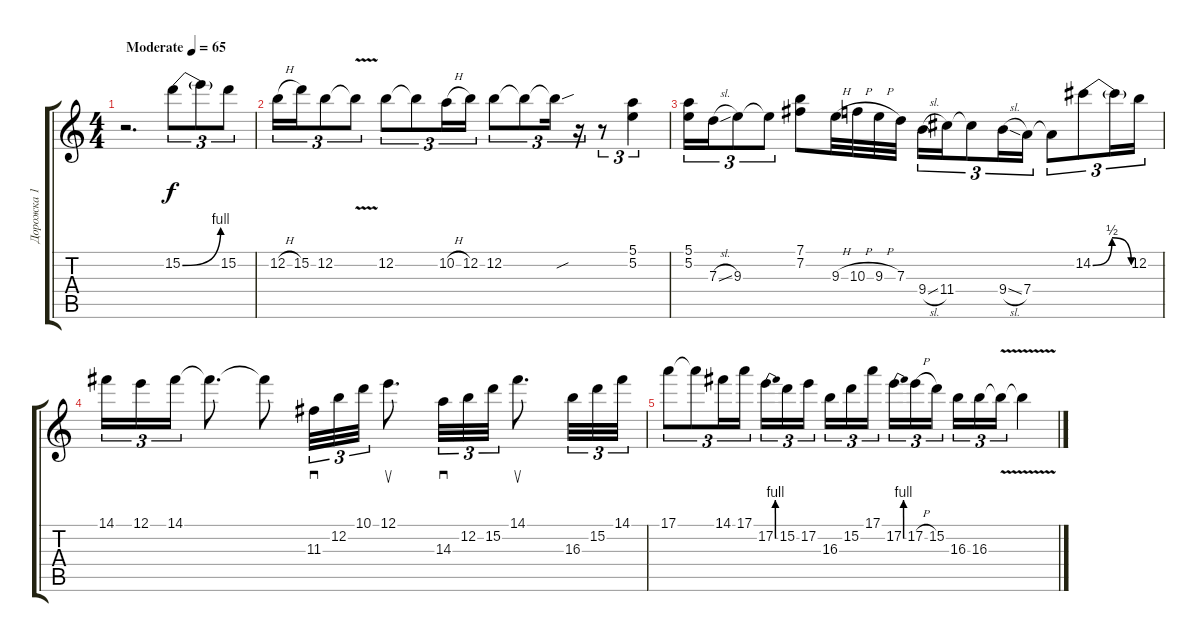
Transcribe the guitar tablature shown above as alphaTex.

\track ("Дорожка 1" "Дорожка 1") {instrument overdrivenguitar}
\staff {score tabs}
\tuning (E4 B3 G3 D3 A2 E2) {hide}
\ts (4 4)
\tempo (65 "Moderate")
\clef g2
\ks c
r.2{d dy f instrument overdrivenguitar} 15.2{be (bend 0 0 60 4)}.8{tu (3 2)} 15.2{t}.8{tu (3 2)} 15.2.8{tu (3 2)} |
12.2{h}.16{tu (3 2)} 15.2.16{tu (3 2)} 12.2.8{tu (3 2)} 12.2{v t}.8{tu (3 2)} 12.2.8{tu (3 2)} 12.2{t}.8{tu (3 2)} 10.2{h}.16{tu (3 2)} 12.2.16{tu (3 2)} 12.2.8{tu (3 2)} 12.2{t}.8{tu (3 2)} 12.2{sou t}.16{tu (3 2)} r.16{tu (3 2)} r.8{tu (3 2)} (5.1 5.2).4{tu (3 2)} |
(5.1 5.2).16{tu (3 2)} 7.3{sl}.16{tu (3 2)} 9.3.8{tu (3 2)} 9.3{t}.8{tu (3 2)} (7.1 7.2).8 9.3{h}.32 10.3{h}.32 9.3{h}.32 7.3.32 9.4{sl}.16{tu (3 2)} 11.4.16{tu (3 2)} 11.4{t}.8{tu (3 2)} 9.4{sl}.16{tu (3 2)} 7.4.16{tu (3 2)} 7.4{t}.8{tu (3 2)} 14.2{be (bendrelease 0 0 30 2 30 2 60 0)}.8{tu (3 2)} 14.2{t}.16{tu (3 2)} 12.2.16{tu (3 2)} |
14.1.16{tu (3 2)} 12.1.16{tu (3 2)} 14.1.16{tu (3 2)} 14.1{t}.8{d} 14.1{t}.8 11.3.32{sd tu (3 2)} 12.2.32{tu (3 2)} 10.1.32{tu (3 2)} 12.1.8{d su} 14.3.32{sd tu (3 2)} 12.2.32{tu (3 2)} 15.2.32{tu (3 2)} 14.1.8{d su} 16.3.32{tu (3 2)} 15.2.32{tu (3 2)} 14.1.32{tu (3 2)} |
17.1.8{tu (3 2)} 17.1{t}.8{tu (3 2)} 14.1.16{tu (3 2)} 17.1.16{tu (3 2)} 17.2{be (bend 0 0 60 4)}.16{tu (3 2)} 15.2.16{tu (3 2)} 17.2.16{tu (3 2) beam splitsecondary} 16.3.16{tu (3 2)} 15.2.16{tu (3 2)} 17.1.16{tu (3 2)} 17.2{be (bend 0 0 60 4)}.16{tu (3 2)} 17.2{h}.16{tu (3 2)} 15.2.16{tu (3 2) beam splitsecondary} 16.3.16{tu (3 2)} 16.3.16{tu (3 2)} 16.3{v t}.16{tu (3 2)} 16.3{v t}.4
